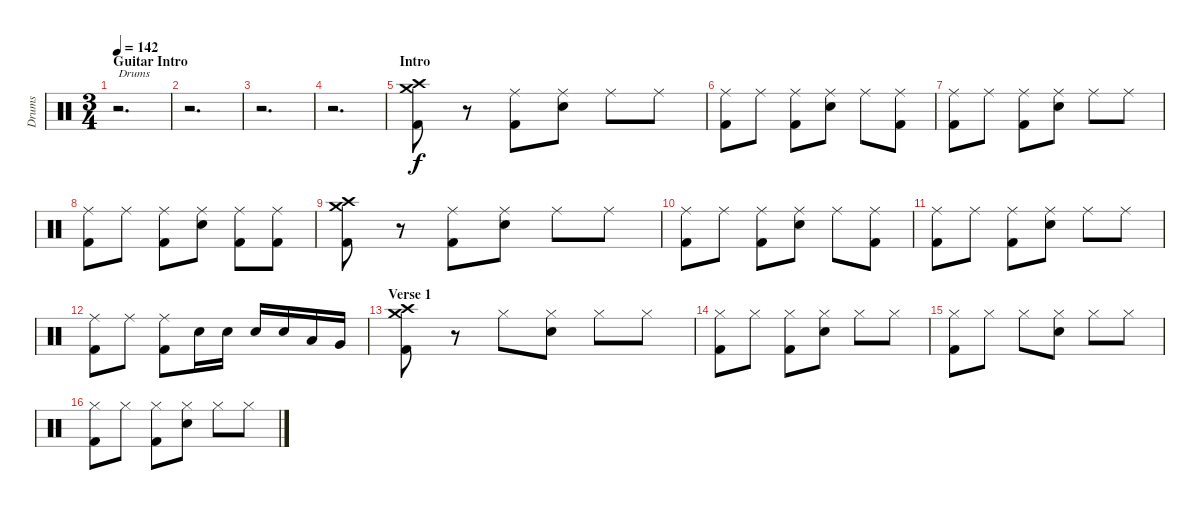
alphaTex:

\track ("Drums" "Drums") {instrument percussion}
\staff {score}
\articulation defaults
\ts (3 4)
\section ("" "Guitar Intro")
\tempo 142
\clef neutral
\ks c
r.2{d txt "Drums" dy f} |
r.2{d} |
r.2{d} |
r.2{d} |
\section ("" "Intro")
("Crash medium (hit)" "Crash high (hit)" "Kick (hit) 2").8 r.8 ("Ride (middle)" "Kick (hit) 2").8 ("Ride (middle)" "Electric Snare (hit)").8 "Ride (middle)".8 "Ride (middle)".8 |
("Ride (middle)" "Kick (hit) 2").8 "Ride (middle)".8 ("Ride (middle)" "Kick (hit) 2").8 ("Ride (middle)" "Electric Snare (hit)").8 "Ride (middle)".8 ("Ride (middle)" "Kick (hit) 2").8 |
("Ride (middle)" "Kick (hit) 2").8 "Ride (middle)".8 ("Ride (middle)" "Kick (hit) 2").8 ("Ride (middle)" "Electric Snare (hit)").8 "Ride (middle)".8 "Ride (middle)".8 |
("Ride (middle)" "Kick (hit) 2").8 "Ride (middle)".8 ("Ride (middle)" "Kick (hit) 2").8 ("Ride (middle)" "Electric Snare (hit)").8 ("Ride (middle)" "Kick (hit) 2").8 ("Ride (middle)" "Kick (hit) 2").8 |
("Crash medium (hit)" "Crash high (hit)" "Kick (hit) 2").8 r.8 ("Ride (middle)" "Kick (hit) 2").8 ("Ride (middle)" "Electric Snare (hit)").8 "Ride (middle)".8 "Ride (middle)".8 |
("Ride (middle)" "Kick (hit) 2").8 "Ride (middle)".8 ("Ride (middle)" "Kick (hit) 2").8 ("Ride (middle)" "Electric Snare (hit)").8 "Ride (middle)".8 ("Ride (middle)" "Kick (hit) 2").8 |
("Ride (middle)" "Kick (hit) 2").8 "Ride (middle)".8 ("Ride (middle)" "Kick (hit) 2").8 ("Ride (middle)" "Electric Snare (hit)").8 "Ride (middle)".8 "Ride (middle)".8 |
("Ride (middle)" "Kick (hit) 2").8 "Ride (middle)".8 ("Ride (middle)" "Kick (hit) 2").8 "Electric Snare (hit)".16 "Electric Snare (hit)".16 "Electric Snare (hit)".16 "Electric Snare (hit)".16 "Low Tom (hit)".16 "Very Low Tom (hit)".16 |
\section ("" "Verse 1")
("Crash medium (hit)" "Crash high (hit)" "Kick (hit) 2").8 r.8 "Hi-Hat (closed)".8 ("Hi-Hat (closed)" "Electric Snare (hit)").8 "Hi-Hat (closed)".8 "Hi-Hat (closed)".8 |
("Hi-Hat (closed)" "Kick (hit) 2").8 "Hi-Hat (closed)".8 ("Hi-Hat (closed)" "Kick (hit) 2").8 ("Hi-Hat (closed)" "Electric Snare (hit)").8 "Hi-Hat (closed)".8 "Hi-Hat (closed)".8 |
("Hi-Hat (closed)" "Kick (hit) 2").8 "Hi-Hat (closed)".8 "Hi-Hat (closed)".8 ("Hi-Hat (closed)" "Electric Snare (hit)").8 "Hi-Hat (closed)".8 "Hi-Hat (closed)".8 |
("Hi-Hat (closed)" "Kick (hit) 2").8 "Hi-Hat (closed)".8 ("Hi-Hat (closed)" "Kick (hit) 2").8 ("Hi-Hat (closed)" "Electric Snare (hit)").8 "Hi-Hat (closed)".8 "Hi-Hat (closed)".8
